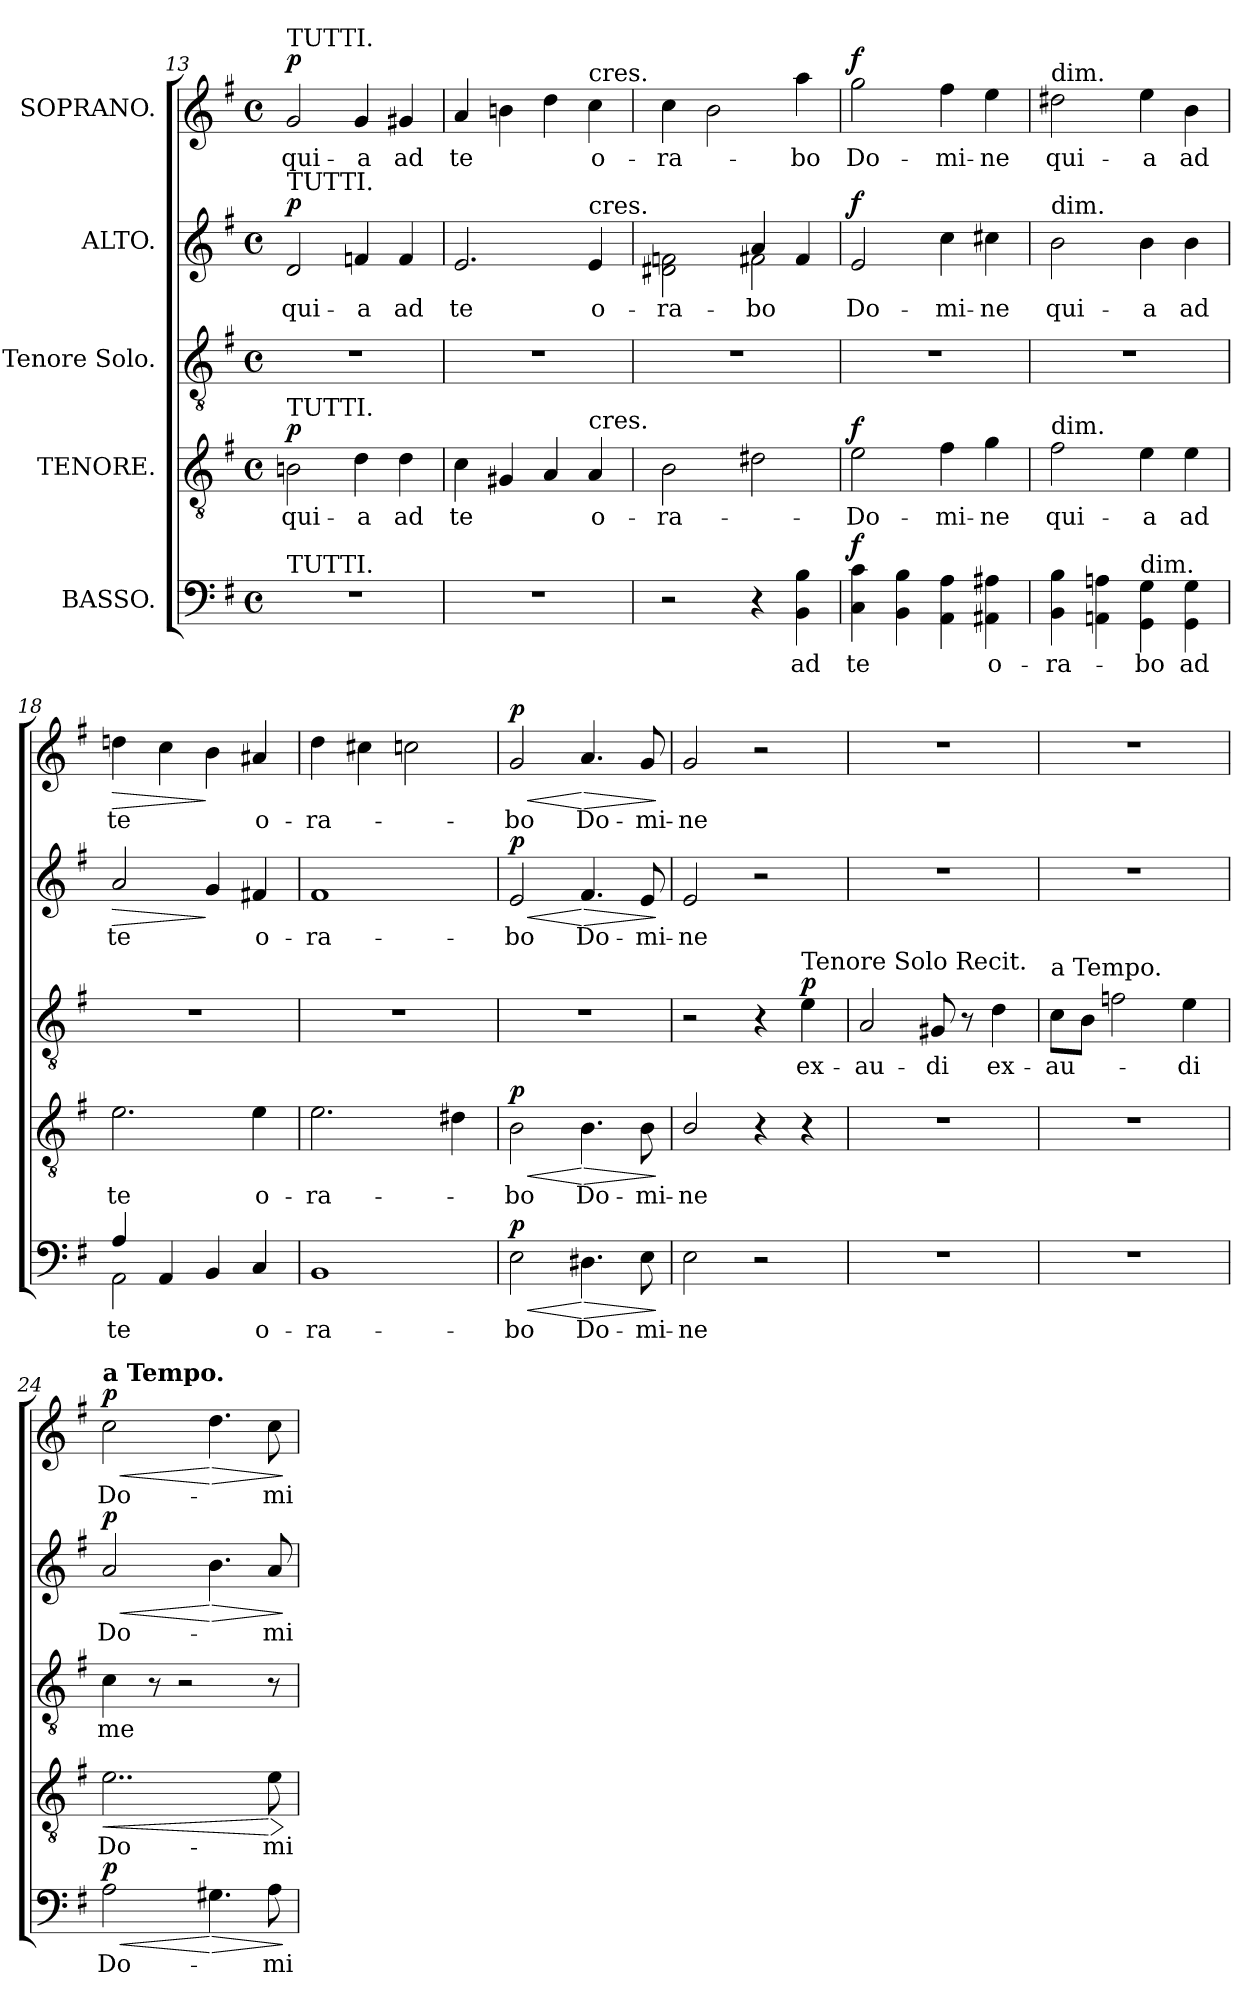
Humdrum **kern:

**kern	**text	**dynam	**kern	**text	**dynam	**kern	**text	**dynam	**kern	**text	**dynam	**kern	**text	**dynam
*part5	*part5	*part5	*part4	*part4	*part4	*part3	*part3	*part3	*part2	*part2	*part2	*part1	*part1	*part1
*staff5	*staff5	*staff5	*staff4	*staff4	*staff4	*staff3	*staff3	*staff3	*staff2	*staff2	*staff2	*staff1	*staff1	*staff1
*I"BASSO.	*	*	*I"TENORE.	*	*	*I"Tenore Solo.	*	*	*I"ALTO.	*	*	*I"SOPRANO.	*	*
*clefF4	*	*	*clefGv2	*	*	*clefGv2	*	*	*clefG2	*	*	*clefG2	*	*
*k[f#]	*	*	*k[f#]	*	*	*k[f#]	*	*	*k[f#]	*	*	*k[f#]	*	*
*M4/4	*	*	*M4/4	*	*	*M4/4	*	*	*M4/4	*	*	*M4/4	*	*
*met(c)	*	*	*met(c)	*	*	*met(c)	*	*	*met(c)	*	*	*met(c)	*	*
=13	=13	=13	=13	=13	=13	=13	=13	=13	=13	=13	=13	=13	=13	=13
!	!	!	!	!	!	!	!	!	!	!	!	!LO:TX:a:t=TUTTI.	!	!
!	!	!	!	!	!	!	!	!	!LO:TX:a:t=TUTTI.	!	!	!	!	!
!	!	!	!LO:TX:a:t=TUTTI.	!	!	!	!	!	!	!	!	!	!	!
!LO:TX:a:t=TUTTI.	!	!	!	!	!	!	!	!	!	!	!	!	!	!
!	!	!	!	!LO:LY:b	!LO:DY:a	!	!	!	!	!LO:LY:b	!LO:DY:a	!	!LO:LY:b	!LO:DY:a
1r	.	.	2Bn\	qui-	p	1r	.	.	2d/	qui-	p	2g/	qui-	p
!	!	!	!	!LO:LY:b	!	!	!	!	!	!LO:LY:b	!	!	!LO:LY:b	!
.	.	.	4d\	-a	.	.	.	.	4fn/	-a	.	4g/	-a	.
!	!	!	!	!LO:LY:b	!	!	!	!	!	!LO:LY:b	!	!	!LO:LY:b	!
.	.	.	4d\	ad	.	.	.	.	4f/	ad	.	4g#X/	ad	.
!!LO:LB:g=z
=14	=14	=14	=14	=14	=14	=14	=14	=14	=14	=14	=14	=14	=14	=14
!	!	!	!	!LO:LY:b	!	!	!	!	!	!LO:LY:b	!	!	!LO:LY:b	!
1r	.	.	4c\	te	.	1r	.	.	2.e/	te	.	4a/	te	.
.	.	.	4G#X/	.	.	.	.	.	.	.	.	4bn\	.	.
.	.	.	4A/	.	.	.	.	.	.	.	.	4dd\	.	.
!	!	!	!	!	!	!	!	!	!	!	!	!LO:TX:a:t=cres.	!	!
!	!	!	!	!	!	!	!	!	!LO:TX:a:t=cres.	!	!	!	!	!
!	!	!	!LO:TX:a:t=cres.	!	!	!	!	!	!	!	!	!	!	!
!	!	!	!	!LO:LY:b	!	!	!	!	!	!LO:LY:b	!	!	!LO:LY:b	!
.	.	.	4A/	o-	.	.	.	.	4e/	o-	.	4cc\	o-	.
=15	=15	=15	=15	=15	=15	=15	=15	=15	=15	=15	=15	=15	=15	=15
!	!	!	!	!LO:LY:b	!	!	!	!	!	!LO:LY:b	!	!	!LO:LY:b	!
*	*	*	*	*	*	*	*	*	*^	*	*	*	*	*
2r	.	.	2B\	-ra-	.	1r	.	.	2d#X\ 2fn\	2ryy	-ra-	.	4cc\	-ra-	.
.	.	.	.	.	.	.	.	.	.	.	.	.	2b\	.	.
!	!	!	!	!	!	!	!	!	!	!	!LO:LY:b	!	!	!	!
4r	.	.	2d#X\	.	.	.	.	.	4a/	2f#X\	bo	.	.	.	.
!	!LO:LY:b	!	!	!	!	!	!	!	!	!	!	!	!	!LO:LY:b	!
4BB\ 4B\	ad	.	.	.	.	.	.	.	4f#/	.	.	.	4aa\	-bo	.
*	*	*	*	*	*	*	*	*	*v	*v	*	*	*	*	*
=16	=16	=16	=16	=16	=16	=16	=16	=16	=16	=16	=16	=16	=16	=16
!	!LO:LY:b	!LO:DY:a	!	!LO:LY:b	!LO:DY:a	!	!	!	!	!LO:LY:b	!LO:DY:a	!	!LO:LY:b	!LO:DY:a
4C\ 4c\	-te	f	2e\	Do-	f	1r	.	.	2e/	Do-	f	2gg\	Do-	f
4BB\ 4B\	.	.	.	.	.	.	.	.	.	.	.	.	.	.
!	!	!	!	!LO:LY:b	!	!	!	!	!	!LO:LY:b	!	!	!LO:LY:b	!
4AA\ 4A\	.	.	4f#\	-mi-	.	.	.	.	4cc\	-mi-	.	4ff#\	-mi-	.
!	!LO:LY:b	!	!	!LO:LY:b	!	!	!	!	!	!LO:LY:b	!	!	!LO:LY:b	!
4AA#X\ 4A#X\	o-	.	4g\	-ne	.	.	.	.	4cc#X\	-ne	.	4ee\	-ne	.
=17	=17	=17	=17	=17	=17	=17	=17	=17	=17	=17	=17	=17	=17	=17
!	!	!	!	!	!	!	!	!	!	!	!	!LO:TX:a:t=dim.	!	!
!	!	!	!	!	!	!	!	!	!LO:TX:a:t=dim.	!	!	!	!	!
!	!	!	!LO:TX:a:t=dim.	!	!	!	!	!	!	!	!	!	!	!
!	!LO:LY:b	!	!	!LO:LY:b	!	!	!	!	!	!LO:LY:b	!	!	!LO:LY:b	!
4BB\ 4B\	-ra-	.	2f#\	qui-	.	1r	.	.	2b\	qui-	.	2dd#X\	qui-	.
4AAn\ 4An\	.	.	.	.	.	.	.	.	.	.	.	.	.	.
!LO:TX:a:t=dim.	!	!	!	!	!	!	!	!	!	!	!	!	!	!
!	!LO:LY:b	!	!	!LO:LY:b	!	!	!	!	!	!LO:LY:b	!	!	!LO:LY:b	!
4GG\ 4G\	-bo	.	4e\	-a	.	.	.	.	4b\	-a	.	4ee\	-a	.
!	!LO:LY:b	!	!	!LO:LY:b	!	!	!	!	!	!LO:LY:b	!	!	!LO:LY:b	!
4GG\ 4G\	ad	.	4e\	ad	.	.	.	.	4b\	ad	.	4b\	ad	.
=18	=18	=18	=18	=18	=18	=18	=18	=18	=18	=18	=18	=18	=18	=18
!	!LO:LY:b	!	!	!LO:LY:b	!	!	!	!	!	!LO:LY:b	!LO:HP:b	!	!LO:LY:b	!LO:HP:b
*^	*	*	*	*	*	*	*	*	*	*	*	*	*	*
4A/	2AA\	te	.	2.e\	te	.	1r	.	.	2a/	te	>	4ddn\	te	>
4AA/	.	.	.	.	.	.	.	.	.	.	.	.	4cc\	.	.
4BB/	2ryy	.	.	.	.	.	.	.	.	4g/	.	]	4b\	.	]
!	!	!LO:LY:b	!	!	!LO:LY:b	!	!	!	!	!	!LO:LY:b	!	!	!LO:LY:b	!
4C/	.	o-	.	4e\	o-	.	.	.	.	4f#X/	o-	.	4a#X/	o-	.
*v	*v	*	*	*	*	*	*	*	*	*	*	*	*	*	*
=19	=19	=19	=19	=19	=19	=19	=19	=19	=19	=19	=19	=19	=19	=19
!	!LO:LY:b	!	!	!LO:LY:b	!	!	!	!	!	!LO:LY:b	!	!	!LO:LY:b	!
1BB	-ra-	.	2.e\	-ra-	.	1r	.	.	1f#	-ra-	.	4dd\	-ra-	.
.	.	.	.	.	.	.	.	.	.	.	.	4cc#X\	.	.
.	.	.	.	.	.	.	.	.	.	.	.	2ccn\	.	.
.	.	.	4d#X\	.	.	.	.	.	.	.	.	.	.	.
!!LO:PB:g=z
=20	=20	=20	=20	=20	=20	=20	=20	=20	=20	=20	=20	=20	=20	=20
!	!LO:LY:b	!LO:HP:b	!	!LO:LY:b	!LO:HP:b	!	!	!	!	!LO:LY:b	!LO:HP:b	!	!LO:LY:b	!LO:HP:b
!	!	!LO:DY:n=1:a	!	!	!LO:DY:n=1:a	!	!	!	!	!	!LO:DY:n=1:a	!	!	!LO:DY:n=1:a
2E\	-bo	< p	2B\	-bo	< p	1r	.	.	2e/	-bo	< p	2g/	-bo	< p
!	!LO:LY:b	!LO:HP:n=1:b	!	!LO:LY:b	!LO:HP:n=1:b	!	!	!	!	!LO:LY:b	!LO:HP:n=1:b	!	!LO:LY:b	!LO:HP:n=1:b
4.D#X\	Do-	[ >	4.B\	Do-	[ >	.	.	.	4.f#/	Do-	[ >	4.a/	Do-	[ >
!	!LO:LY:b	!	!	!LO:LY:b	!	!	!	!	!	!LO:LY:b	!	!	!LO:LY:b	!
8E\	-mi-	.	8B\	-mi-	.	.	.	.	8e/	-mi-	.	8g/	-mi-	.
.	.	]	.	.	]	.	.	.	.	.	]	.	.	]
=21	=21	=21	=21	=21	=21	=21	=21	=21	=21	=21	=21	=21	=21	=21
!	!LO:LY:b	!	!	!LO:LY:b	!	!	!	!	!	!LO:LY:b	!	!	!LO:LY:b	!
2E\	-ne	.	2B/	-ne	.	2r	.	.	2e/	-ne	.	2g/	-ne	.
2r	.	.	4r	.	.	4r	.	.	2r	.	.	2r	.	.
!	!	!	!	!	!	!LO:TX:a:t=Tenore Solo Recit.	!	!	!	!	!	!	!	!
!	!	!	!	!	!	!	!LO:LY:b	!LO:DY:a	!	!	!	!	!	!
.	.	.	4r	.	.	4e\	ex-	p	.	.	.	.	.	.
=22	=22	=22	=22	=22	=22	=22	=22	=22	=22	=22	=22	=22	=22	=22
!	!	!	!	!	!	!	!LO:LY:b	!	!	!	!	!	!	!
1r	.	.	1r	.	.	2A/	-au-	.	1r	.	.	1r	.	.
!	!	!	!	!	!	!	!LO:LY:b	!	!	!	!	!	!	!
.	.	.	.	.	.	8G#X/	-di	.	.	.	.	.	.	.
.	.	.	.	.	.	8r	.	.	.	.	.	.	.	.
!	!	!	!	!	!	!	!LO:LY:b	!	!	!	!	!	!	!
.	.	.	.	.	.	4d\	ex-	.	.	.	.	.	.	.
=23	=23	=23	=23	=23	=23	=23	=23	=23	=23	=23	=23	=23	=23	=23
!	!	!	!	!	!	!LO:TX:a:t=a Tempo.	!	!	!	!	!	!	!	!
!	!	!	!	!	!	!	!LO:LY:b	!	!	!	!	!	!	!
1r	.	.	1r	.	.	8c\L	-au-	.	1r	.	.	1r	.	.
.	.	.	.	.	.	8B\J	.	.	.	.	.	.	.	.
.	.	.	.	.	.	2fn\	.	.	.	.	.	.	.	.
!	!	!	!	!	!	!	!LO:LY:b	!	!	!	!	!	!	!
.	.	.	.	.	.	4e\	-di	.	.	.	.	.	.	.
=24	=24	=24	=24	=24	=24	=24	=24	=24	=24	=24	=24	=24	=24	=24
!	!	!	!	!	!	!	!	!	!	!	!	!LO:TX:a:B:t=a Tempo.	!	!
!	!LO:LY:b	!LO:HP:b	!	!LO:LY:b	!LO:HP:b	!	!LO:LY:b	!	!	!LO:LY:b	!LO:HP:b	!	!LO:LY:b	!LO:HP:b
!	!	!LO:DY:n=1:a	!	!	!	!	!	!	!	!	!LO:DY:n=1:a	!	!	!LO:DY:n=1:a
2A\	Do-	< p	2..e\	Do-	<	4c\	me	.	2a/	Do-	< p	2cc\	Do-	< p
.	.	.	.	.	.	8r	.	.	.	.	.	.	.	.
.	.	.	.	.	.	2r	.	.	.	.	.	.	.	.
!	!	!LO:HP:n=1:b	!	!	!	!	!	!	!	!	!LO:HP:n=1:b	!	!	!LO:HP:n=1:b
4.G#X\	.	[ >	.	.	.	.	.	.	4.b\	.	[ >	4.dd\	.	[ >
!	!LO:LY:b	!	!	!LO:LY:b	!LO:HP:n=1:b	!	!	!	!	!LO:LY:b	!	!	!LO:LY:b	!
8A\	-mi-	.	8e\	-mi-	[ >	8r	.	.	8a/	-mi-	.	8cc\	-mi-	.
.	.	]	.	.	]	.	.	.	.	.	]	.	.	]
=	=	=	=	=	=	=	=	=	=	=	=	=	=	=
*-	*-	*-	*-	*-	*-	*-	*-	*-	*-	*-	*-	*-	*-	*-
